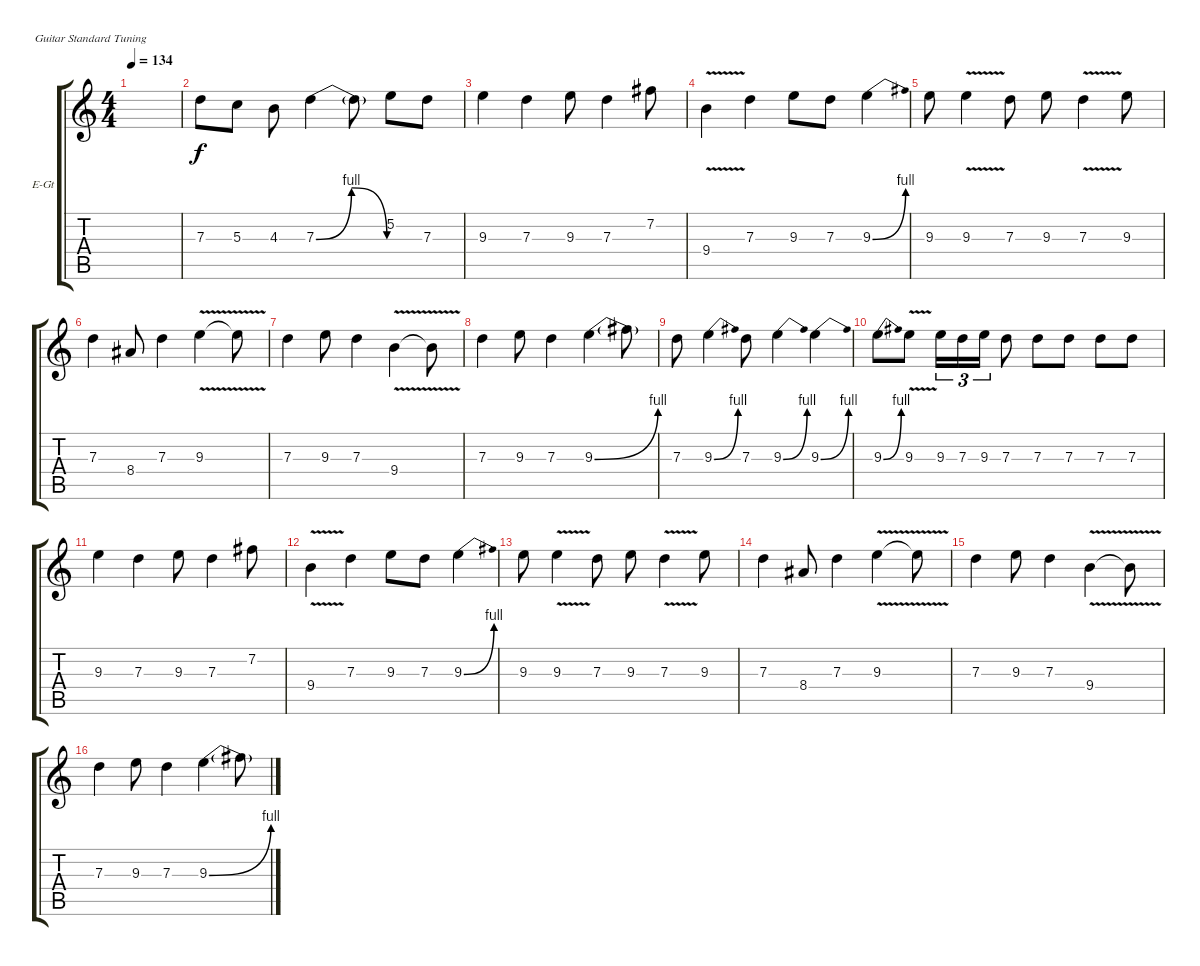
\defaultSystemsLayout 4
\bracketExtendMode groupsimilarinstruments
\firstSystemTrackNameOrientation horizontal
\otherSystemsTrackNameOrientation horizontal
\track ("Electric Guitar" "E-Gt") {instrument distortionguitar}
\staff {score tabs}
\tuning (E4 B3 G3 D3 A2 E2)
\ts (4 4)
\tempo 134
\clef g2
\scale
0.333333
\ks c
|
\scale
0.333333 7.3.8 5.3.8 4.3.8 7.3{be (bendrelease 0 0 10.2 4 20.4 4 30 0)}.4 7.3{t}.8 5.2.8 7.3.8 |
\scale
0.333333 9.3.4 7.3.4 9.3.8 7.3.4 7.2.8 |
\scale
0.333333 9.4{v}.4 7.3.4 9.3.8 7.3.8 9.3{be (bend 0 0 15 4)}.4 |
\scale
0.333333 9.3.8 9.3{v}.4 7.3.8 9.3.8 7.3{v}.4 9.3.8 |
\scale
0.333333 7.3.4 8.4.8 7.3.4 9.3{v}.4 9.3{t}.8 |
\scale
0.333333 7.3.4 9.3.8 7.3.4 9.4{v}.4 9.4{t}.8 |
\scale
0.333333 7.3.4 9.3.8 7.3.4 9.3{be (bend 0 0 15 4)}.4 9.3{t}.8 |
\scale
0.333333 7.3.8 9.3{be (bend 0 0 15 4)}.4 7.3.8 9.3{be (bend 0 0 15 4)}.4 9.3{be (bend 0 0 15 4)}.4 |
\scale
0.333333 9.3{be (bend 0 0 15 4)}.8 9.3{v}.8 9.3.16{tu (3 2)} 7.3.16{tu (3 2)} 9.3.16{tu (3 2)} 7.3.8 7.3.8 7.3.8 7.3.8 7.3.8 |
\scale
0.333333 9.3.4 7.3.4 9.3.8 7.3.4 7.2.8 |
\scale
0.333333 9.4{v}.4 7.3.4 9.3.8 7.3.8 9.3{be (bend 0 0 15 4)}.4 |
\scale
0.333333 9.3.8 9.3{v}.4 7.3.8 9.3.8 7.3{v}.4 9.3.8 |
\scale
0.333333 7.3.4 8.4.8 7.3.4 9.3{v}.4 9.3{t}.8 |
\scale
0.333333 7.3.4 9.3.8 7.3.4 9.4{v}.4 9.4{t}.8 |
\scale
0.333333 7.3.4 9.3.8 7.3.4 9.3{be (bend 0 0 15 4)}.4 9.3{t}.8
